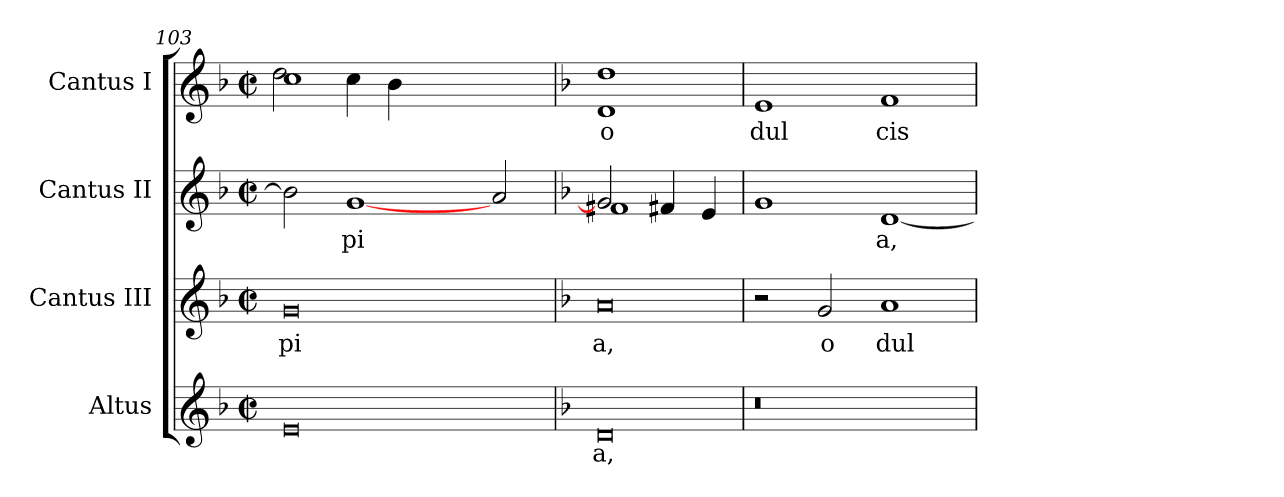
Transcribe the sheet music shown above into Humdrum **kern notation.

**kern	**text	**kern	**text	**kern	**text	**kern	**text
*part4	*part4	*part3	*part3	*part2	*part2	*part1	*part1
*staff4	*staff4	*staff3	*staff3	*staff2	*staff2	*staff1	*staff1
*I"Altus	*	*I"Cantus III	*	*I"Cantus II	*	*I"Cantus I	*
*clefG2	*	*clefG2	*	*clefG2	*	*clefG2	*
*k[b-]	*	*k[b-]	*	*k[b-]	*	*k[b-]	*
*F:	*	*F:	*	*F:	*	*F:	*
*M2/2	*	*M2/2	*	*M2/2	*	*M2/2	*
*met(c|)	*	*met(c|)	*	*met(c|)	*	*met(c|)	*
=103	=103	=103	=103	=103	=103	=103	=103
!LO:N:vis=0	!	!LO:N:vis=0	!LO:LY:b:cj	!	!	!	!
*	*	*	*	*	*	*^	*
1e	.	1g	pi	2b-\]	.	1cc	2dd\	.
!	!	!	!	!	!LO:LY:b:cj	!	!	!
.	.	.	.	[<1g	pi	.	4cc\	.
.	.	.	.	.	.	.	4b-\	.
1ryy	.	1ryy	.	.	.	1ryy	1ryy	.
.	.	.	.	2a/	.	.	.	.
*	*	*	*	*	*	*v	*v	*
=104	=104	=104	=104	=104	=104	=104	=104
*k[b-]	*	*	*	*	*	*	*
*F:	*	*	*	*	*	*	*
!LO:N:vis=0	!LO:LY:b:cj	!LO:N:vis=0	!LO:LY:b:cj	!	!	!	!LO:LY:b:cj
*	*	*	*	*^	*	*	*
1d	-a,	1a	a,	2g/]	1f#	.	1dd 1d	o
.	.	.	.	4f#X/	.	.	.	.
.	.	.	.	4e/	.	.	.	.
*	*	*	*	*v	*v	*	*	*
=105	=105	=105	=105	=105	=105	=105	=105
!	!	!	!	!	!	!	!LO:LY:b:cj
0r	.	2r	.	1g	.	1e	dul
!	!	!	!LO:LY:b:cj	!	!	!	!
.	.	2g/	o	.	.	.	.
!	!	!	!LO:LY:b:cj	!	!LO:LY:b:cj	!	!LO:LY:b:cj
.	.	1a	dul	[<1d	a,	1f	cis
=	=	=	=	=	=	=	=
*-	*-	*-	*-	*-	*-	*-	*-
